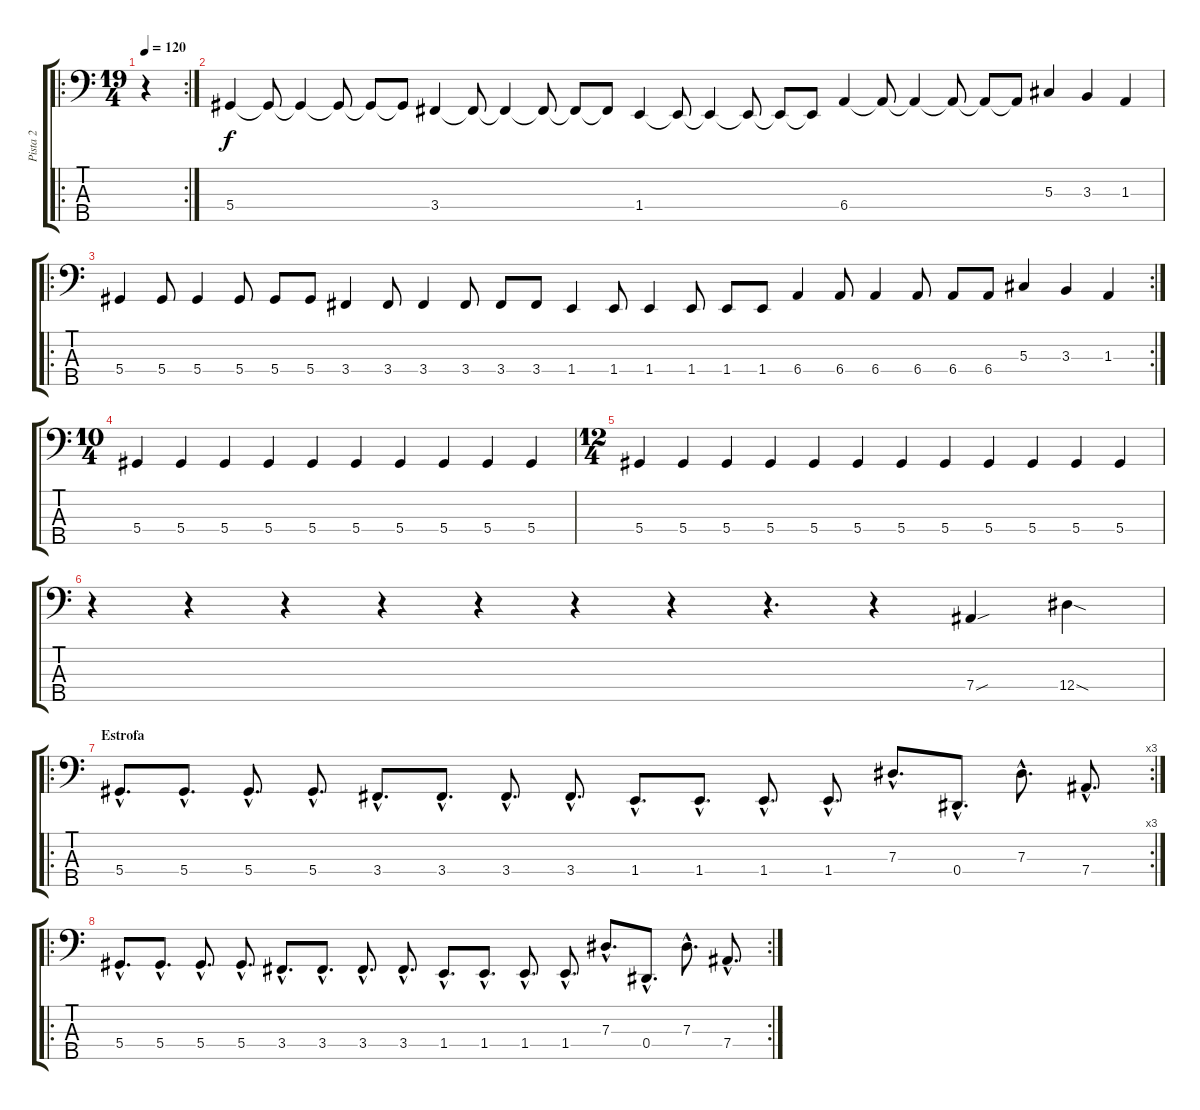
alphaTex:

\track ("Pista 2" "Pista 2") {instrument electricbasspick}
\staff {score tabs}
\tuning (Gb2 Db2 Ab1 Eb1 Bb0) {hide}
\ro
\rc 2
\ts (19 4)
\tempo 120
\clef f4
\ks c
r.4{dy f instrument electricbasspick} |
5.4.4 5.4{t}.8 5.4{t}.4 5.4{t}.8 5.4{t}.8 5.4{t}.8 3.4.4 3.4{t}.8 3.4{t}.4 3.4{t}.8 3.4{t}.8 3.4{t}.8 1.4.4 1.4{t}.8 1.4{t}.4 1.4{t}.8 1.4{t}.8 1.4{t}.8 6.4.4 6.4{t}.8 6.4{t}.4 6.4{t}.8 6.4{t}.8 6.4{t}.8 5.3.4 3.3.4 1.3.4 |
\ro
\rc 2
5.4.4 5.4.8 5.4.4 5.4.8 5.4.8 5.4.8 3.4.4 3.4.8 3.4.4 3.4.8 3.4.8 3.4.8 1.4.4 1.4.8 1.4.4 1.4.8 1.4.8 1.4.8 6.4.4 6.4.8 6.4.4 6.4.8 6.4.8 6.4.8 5.3.4 3.3.4 1.3.4 |
\ts (10 4)
5.4.4 5.4.4 5.4.4 5.4.4 5.4.4 5.4.4 5.4.4 5.4.4 5.4.4 5.4.4 |
\ts (12 4)
5.4.4{volume 0} 5.4.4 5.4.4 5.4.4 5.4.4 5.4.4 5.4.4 5.4.4 5.4.4 5.4.4 5.4.4 5.4.4 |
r.4{volume 16} r.4 r.4 r.4 r.4 r.4 r.4 r.4{d} r.4 7.4{sou}.4 12.4{sod}.4 |
\ro
\rc 3
\section ("" "Estrofa")
5.4{hac}.8{d} 5.4{hac}.8{d} 5.4{hac}.8{d} 5.4{hac}.8{d} 3.4{hac}.8{d} 3.4{hac}.8{d} 3.4{hac}.8{d} 3.4{hac}.8{d} 1.4{hac}.8{d} 1.4{hac}.8{d} 1.4{hac}.8{d} 1.4{hac}.8{d} 7.3{hac}.8{d} 0.4{hac}.8{d} 7.3{hac}.8{d} 7.4{hac}.8{d} |
\ro
\rc 2
5.4{hac}.8{d} 5.4{hac}.8{d} 5.4{hac}.8{d} 5.4{hac}.8{d} 3.4{hac}.8{d} 3.4{hac}.8{d} 3.4{hac}.8{d} 3.4{hac}.8{d} 1.4{hac}.8{d} 1.4{hac}.8{d} 1.4{hac}.8{d} 1.4{hac}.8{d} 7.3{hac}.8{d} 0.4{hac}.8{d} 7.3{hac}.8{d} 7.4{hac}.8{d}
